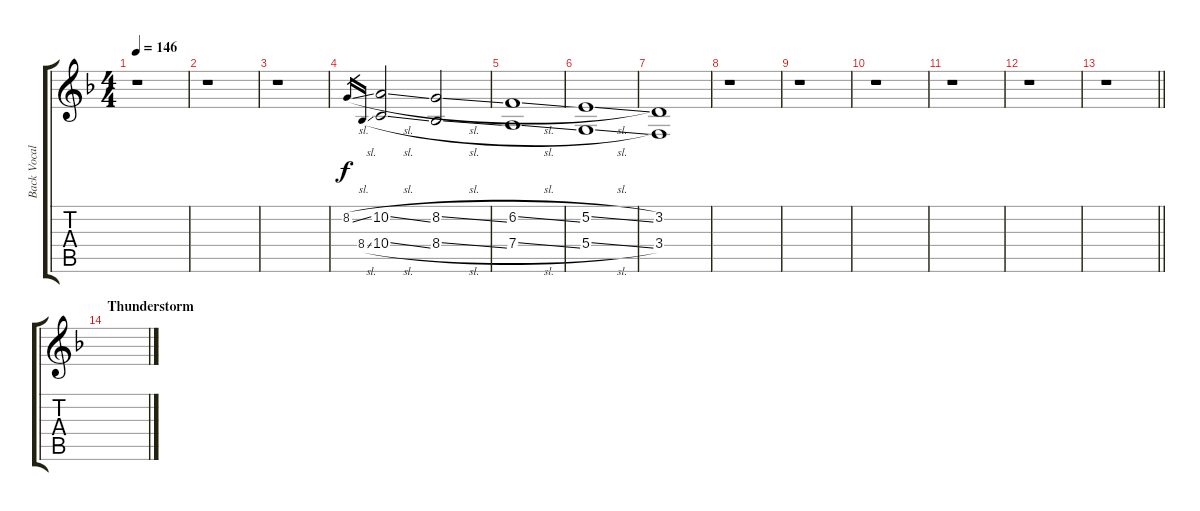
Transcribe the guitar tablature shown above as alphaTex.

\track ("Back Vocal" "Back Vocal") {instrument choiraahs}
\staff {score tabs}
\tuning (E4 B3 G3 D3 A2 D2) {hide}
\ts (4 4)
\tempo 146
\clef g2
\ks f
r.1{dy f} |
r.1 |
r.1 |
8.2{sl}.16{gr} 8.4{sl}.16{gr} (10.2{sl} 10.4{sl}).2 (8.2{sl} 8.4{sl}).2 |
(6.2{sl} 7.4{sl}).1 |
(5.2{sl} 5.4{sl}).1 |
(3.2 3.4).1 |
r.1 |
r.1 |
r.1 |
r.1 |
r.1 |
\barLineRight lightlight
r.1 |
\section ("" "Thunderstorm")
